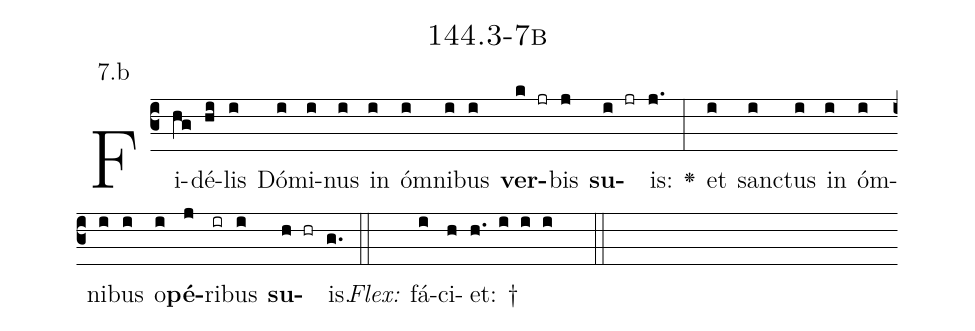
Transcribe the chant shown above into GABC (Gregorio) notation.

name: 144.3-7b;
annotation: 7.b;
%%
(c3)Fi(hg)dé(hi)lis(i) Dó(i)mi(i)nus(i) in(i) óm(i)ni(i)bus(i) <b>ver</b>(k jr)bis(j) <b>su</b>(i jr)is:(j.) <v>\greheightstar</v>(:) et(i) sanc(i)tus(i) in(i) óm(i)ni(i)bus(i) o(i)<b>pé</b>(j)ri(ir)bus(i) <b>su</b>(h hr)is.(g.) (::)
<i>Flex:</i>()  fá(i)ci(h)et: †(h. i i i  ::)

%E(i) u(i) o(j) u(i) a(h) e.(g.) (::)
